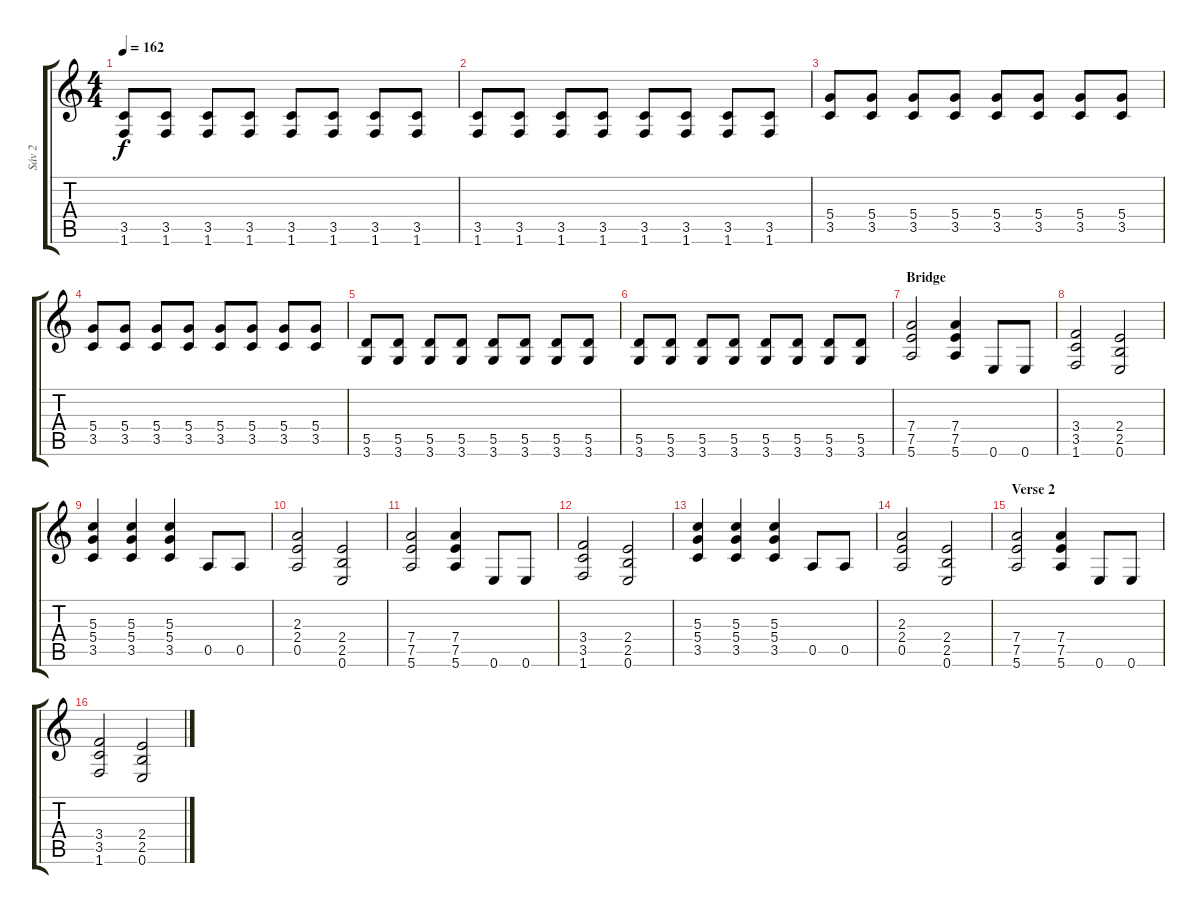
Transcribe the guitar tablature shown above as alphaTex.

\track ("Sáv 2" "Sáv 2") {instrument distortionguitar}
\staff {score tabs}
\tuning (E4 B3 G3 D3 A2 E2) {hide}
\ts (4 4)
\tempo 162
\clef g2
\ks c
(3.5 1.6).8{dy f} (3.5 1.6).8 (3.5 1.6).8 (3.5 1.6).8 (3.5 1.6).8 (3.5 1.6).8 (3.5 1.6).8 (3.5 1.6).8 |
(3.5 1.6).8 (3.5 1.6).8 (3.5 1.6).8 (3.5 1.6).8 (3.5 1.6).8 (3.5 1.6).8 (3.5 1.6).8 (3.5 1.6).8 |
(5.4 3.5).8 (5.4 3.5).8 (5.4 3.5).8 (5.4 3.5).8 (5.4 3.5).8 (5.4 3.5).8 (5.4 3.5).8 (5.4 3.5).8 |
(5.4 3.5).8 (5.4 3.5).8 (5.4 3.5).8 (5.4 3.5).8 (5.4 3.5).8 (5.4 3.5).8 (5.4 3.5).8 (5.4 3.5).8 |
(5.5 3.6).8 (5.5 3.6).8 (5.5 3.6).8 (5.5 3.6).8 (5.5 3.6).8 (5.5 3.6).8 (5.5 3.6).8 (5.5 3.6).8 |
(5.5 3.6).8 (5.5 3.6).8 (5.5 3.6).8 (5.5 3.6).8 (5.5 3.6).8 (5.5 3.6).8 (5.5 3.6).8 (5.5 3.6).8 |
\section ("" "Bridge")
(7.4 7.5 5.6).2 (7.4 7.5 5.6).4 0.6.8 0.6.8 |
(3.4 3.5 1.6).2 (2.4 2.5 0.6).2 |
(5.3 5.4 3.5).4 (5.3 5.4 3.5).4 (5.3 5.4 3.5).4 0.5.8 0.5.8 |
(2.3 2.4 0.5).2 (2.4 2.5 0.6).2 |
(7.4 7.5 5.6).2 (7.4 7.5 5.6).4 0.6.8 0.6.8 |
(3.4 3.5 1.6).2 (2.4 2.5 0.6).2 |
(5.3 5.4 3.5).4 (5.3 5.4 3.5).4 (5.3 5.4 3.5).4 0.5.8 0.5.8 |
(2.3 2.4 0.5).2 (2.4 2.5 0.6).2 |
\section ("" "Verse 2")
(7.4 7.5 5.6).2 (7.4 7.5 5.6).4 0.6.8 0.6.8 |
(3.4 3.5 1.6).2 (2.4 2.5 0.6).2
